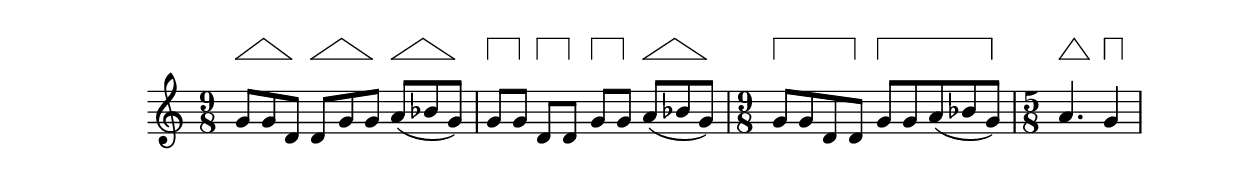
% DO NOT EDIT this file manually; it is automatically
% generated from Documentation/snippets/new
% Make any changes in Documentation/snippets/new/
% and then run scripts/auxiliar/makelsr.py
%
% This file is in the public domain.
%% Note: this file works from version 2.16.0
\version "2.18.0"

\header {
  lsrtags = "rhythms"
  texidoc = "
Beat grouping within a measure is controlled by the context property
@code{beatStructure}.  Values of @code{beatStructure} are
established for many time signatures in
@file{scm/time-signature-settings.scm}.  Values of @code{beatStructure}
can be changed or set with @code{\\set}.
Alternatively, @code{\\time} can be used to both
set the time signature and establish the beat structure.
For this, you specify the internal grouping of beats in a measure
as a list of numbers (in Scheme syntax) before the time signature.

@code{\\time} applies to the @code{Timing} context, so it will not
reset values of @code{beatStructure} or @code{baseMoment} that are set
in other lower-level contexts, such as @code{Voice}.

If the @code{Measure_grouping_engraver} is included
in one of the display contexts, measure grouping signs will be
created.  Such signs ease reading rhythmically complex modern music.
In the example, the 9/8 measure is grouped in two different
patterns using the two different methods, while the 5/8 measure
is grouped according to the default setting in
@file{scm/time-signature-settings.scm}:
"
  doctitle = "Conducting signs measure grouping signs"
} % begin verbatim



\score {
  \new Voice \relative c'' {
    \time 9/8
    g8 g d d g g a( bes g) |
    \set Timing.beatStructure = #'(2 2 2 3)
    g8 g d d g g a( bes g) |
    \time #'(4 5) 9/8
    g8 g d d g g a( bes g) |
    \time 5/8
    a4. g4 |
  }
  \layout {
    \context {
      \Staff
      \consists "Measure_grouping_engraver"
    }
  }
}
